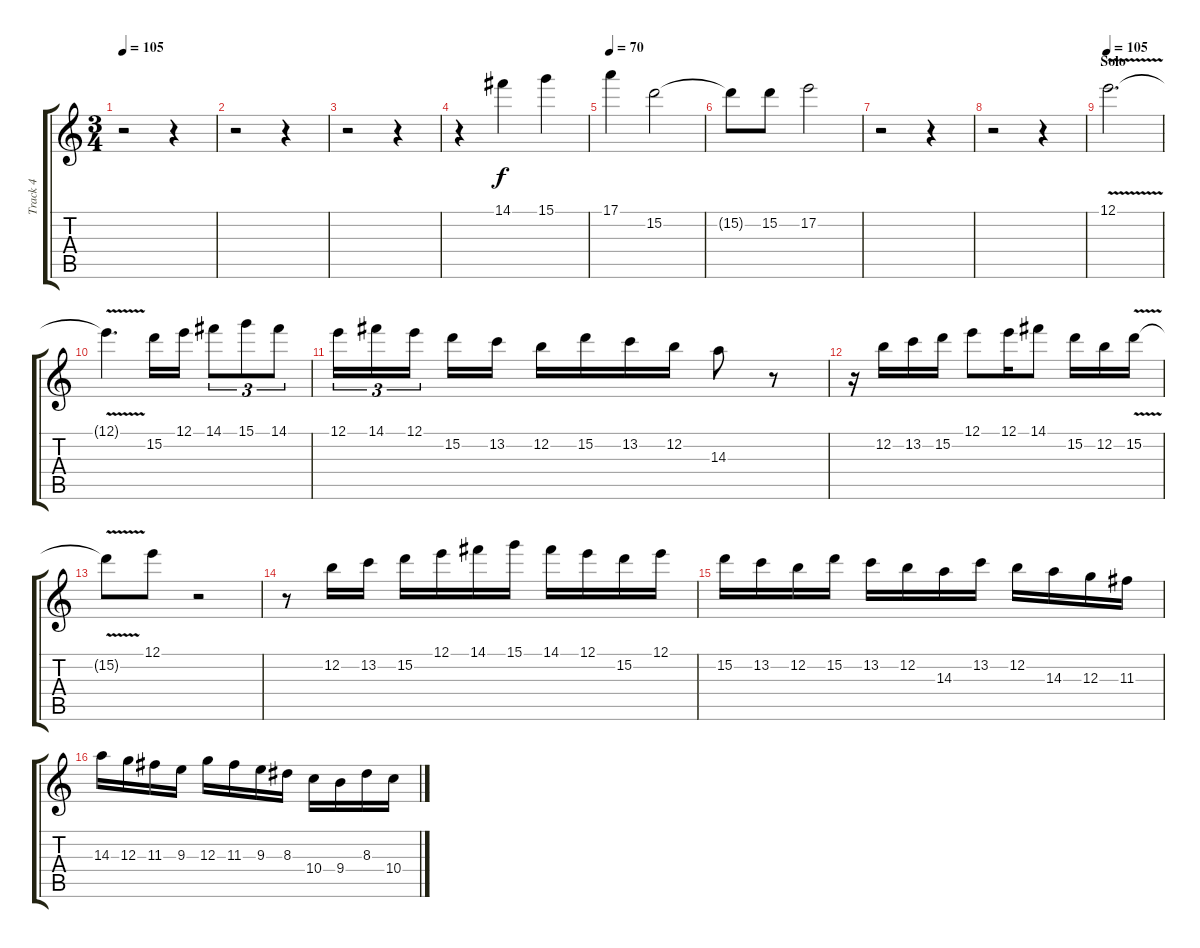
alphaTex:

\track ("Track 4" "Track 4") {instrument overdrivenguitar}
\staff {score tabs}
\tuning (E4 B3 G3 D3 A2 E2) {hide}
\ts (3 4)
\tempo 105
\clef g2
\ks c
r.2{dy f} r.4 |
r.2 r.4 |
r.2 r.4 |
r.4 14.1.4 15.1.4 |
\tempo 70
17.1.4 15.2.2 |
15.2{t}.8 15.2.8 17.2.2 |
r.2 r.4 |
r.2 r.4 |
\section ("" "Solo")
\tempo 105
12.1{v}.2{d volume 16 instrument distortionguitar} |
12.1{t}.4{d} 15.2.16 12.1.16 14.1.8{tu (3 2)} 15.1.8{tu (3 2)} 14.1.8{tu (3 2)} |
12.1.16{tu (3 2)} 14.1.16{tu (3 2)} 12.1.16{tu (3 2)} 15.2.16 13.2.16 12.2.16 15.2.16 13.2.16 12.2.16 14.3.8 r.8 |
r.16 12.2.16 13.2.16 15.2.16 12.1.8 12.1.16 14.1.8 15.2.16 12.2.16 15.2{v}.16 |
15.2{v t}.8 12.1.8 r.2 |
r.8 12.2.16 13.2.16 15.2.16 12.1.16 14.1.16 15.1.16 14.1.16 12.1.16 15.2.16 12.1.16 |
15.2.16 13.2.16 12.2.16 15.2.16 13.2.16 12.2.16 14.3.16 13.2.16 12.2.16 14.3.16 12.3.16 11.3.16 |
14.3.16 12.3.16 11.3.16 9.3.16 12.3.16 11.3.16 9.3.16 8.3.16 10.4.16 9.4.16 8.3.16 10.4.16
